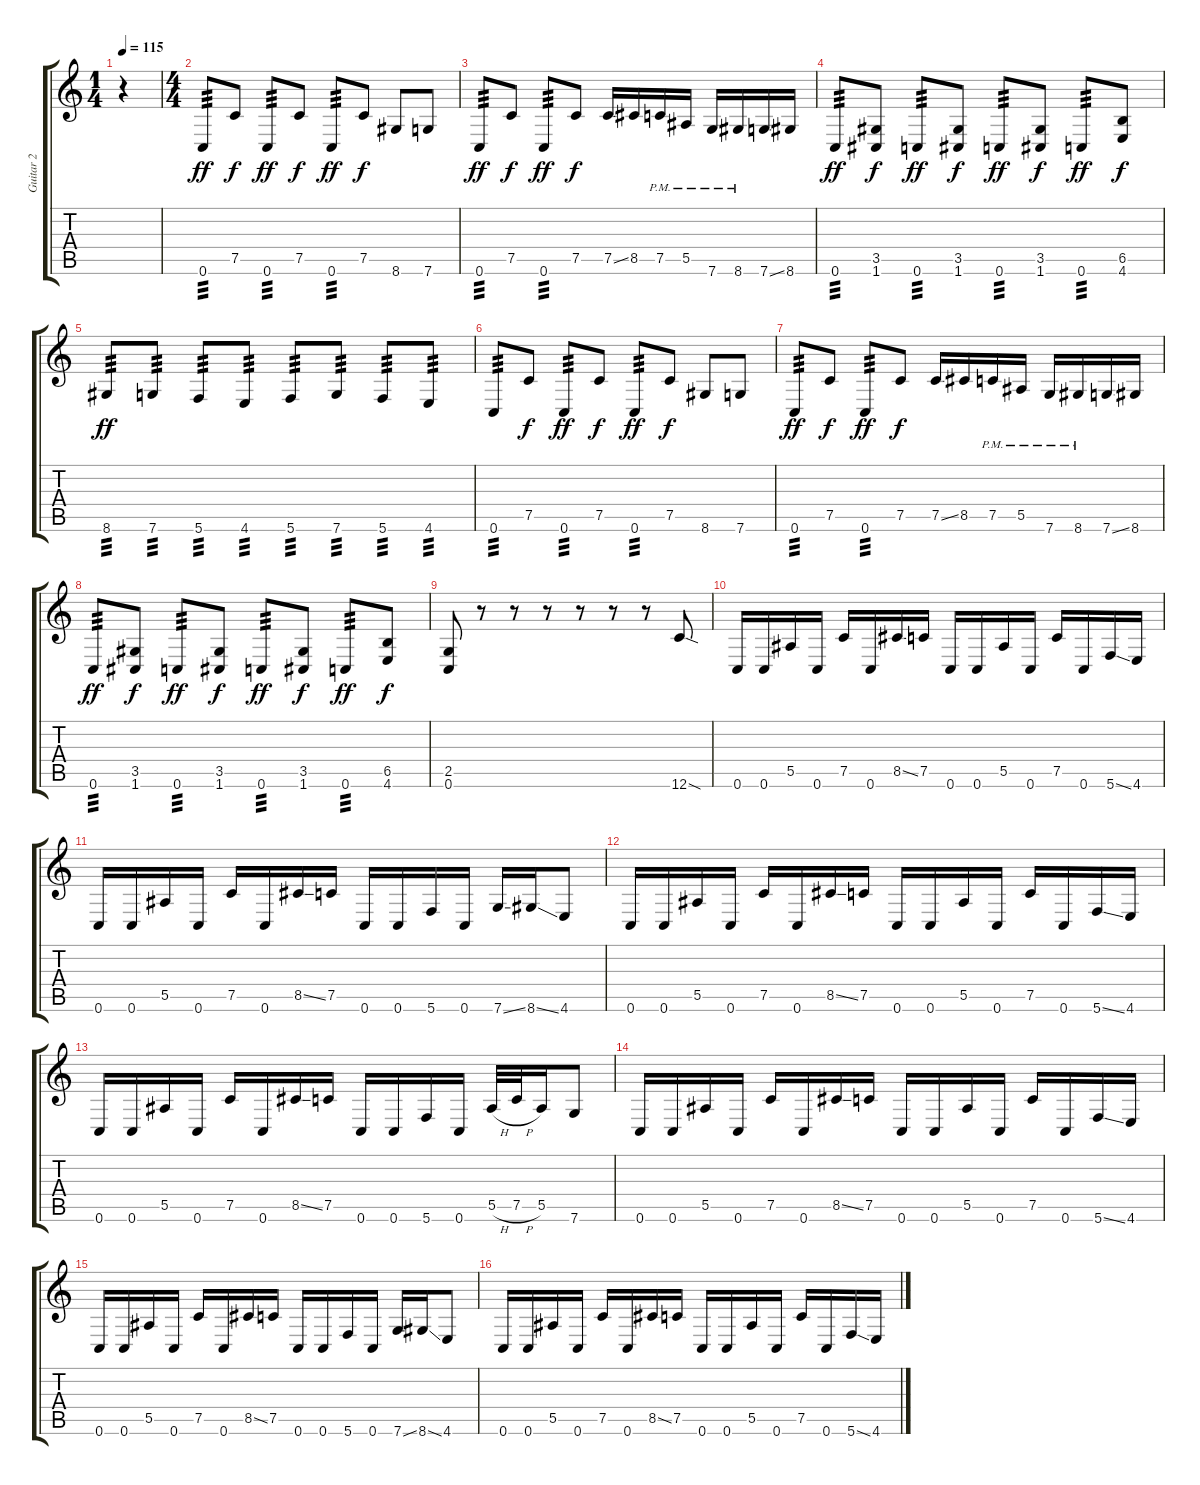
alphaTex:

\track ("Guitar 2" "Guitar 2") {instrument overdrivenguitar}
\staff {score tabs}
\tuning (C4 G3 Eb3 Bb2 F2 C2) {hide}
\ts (1 4)
\tempo 115
\clef g2
\ks c
r.4{dy ff instrument overdrivenguitar} |
\ts (4 4)
0.6.8{tp 3} 7.5.8{dy f} 0.6.8{tp 3 dy ff} 7.5.8{dy f} 0.6.8{tp 3 dy ff} 7.5.8{dy f} 8.6.8 7.6.8 |
0.6.8{tp 3 dy ff} 7.5.8{dy f} 0.6.8{tp 3 dy ff} 7.5.8{dy f} 7.5{ss}.16 8.5.16 7.5{pm}.16 5.5{pm}.16 7.6{pm}.16 8.6{pm}.16 7.6{ss}.16 8.6.16 |
0.6.8{tp 3 dy ff} (3.5 1.6).8{dy f} 0.6.8{tp 3 dy ff} (3.5 1.6).8{dy f} 0.6.8{tp 3 dy ff} (3.5 1.6).8{dy f} 0.6.8{tp 3 dy ff} (6.5 4.6).8{dy f} |
8.6.8{tp 3 dy ff} 7.6.8{tp 3} 5.6.8{tp 3} 4.6.8{tp 3} 5.6.8{tp 3} 7.6.8{tp 3} 5.6.8{tp 3} 4.6.8{tp 3} |
0.6.8{tp 3} 7.5.8{dy f} 0.6.8{tp 3 dy ff} 7.5.8{dy f} 0.6.8{tp 3 dy ff} 7.5.8{dy f} 8.6.8 7.6.8 |
0.6.8{tp 3 dy ff} 7.5.8{dy f} 0.6.8{tp 3 dy ff} 7.5.8{dy f} 7.5{ss}.16 8.5.16 7.5{pm}.16 5.5{pm}.16 7.6{pm}.16 8.6{pm}.16 7.6{ss}.16 8.6.16 |
0.6.8{tp 3 dy ff} (3.5 1.6).8{dy f} 0.6.8{tp 3 dy ff} (3.5 1.6).8{dy f} 0.6.8{tp 3 dy ff} (3.5 1.6).8{dy f} 0.6.8{tp 3 dy ff} (6.5 4.6).8{dy f} |
(2.5 0.6).8 r.8 r.8 r.8 r.8 r.8 r.8 12.6{sod}.8 |
0.6.16 0.6.16 5.5.16 0.6.16 7.5.16 0.6.16 8.5{ss}.16 7.5.16 0.6.16 0.6.16 5.5.16 0.6.16 7.5.16 0.6.16 5.6{ss}.16 4.6.16 |
0.6.16 0.6.16 5.5.16 0.6.16 7.5.16 0.6.16 8.5{ss}.16 7.5.16 0.6.16 0.6.16 5.6.16 0.6.16 7.6{ss}.16 8.6{ss}.16 4.6.8 |
0.6.16 0.6.16 5.5.16 0.6.16 7.5.16 0.6.16 8.5{ss}.16 7.5.16 0.6.16 0.6.16 5.5.16 0.6.16 7.5.16 0.6.16 5.6{ss}.16 4.6.16 |
0.6.16 0.6.16 5.5.16 0.6.16 7.5.16 0.6.16 8.5{ss}.16 7.5.16 0.6.16 0.6.16 5.6.16 0.6.16 5.5{h}.32 7.5{h}.32 5.5.16 7.6.8 |
0.6.16 0.6.16 5.5.16 0.6.16 7.5.16 0.6.16 8.5{ss}.16 7.5.16 0.6.16 0.6.16 5.5.16 0.6.16 7.5.16 0.6.16 5.6{ss}.16 4.6.16 |
0.6.16 0.6.16 5.5.16 0.6.16 7.5.16 0.6.16 8.5{ss}.16 7.5.16 0.6.16 0.6.16 5.6.16 0.6.16 7.6{ss}.16 8.6{ss}.16 4.6.8 |
0.6.16 0.6.16 5.5.16 0.6.16 7.5.16 0.6.16 8.5{ss}.16 7.5.16 0.6.16 0.6.16 5.5.16 0.6.16 7.5.16 0.6.16 5.6{ss}.16 4.6.16
